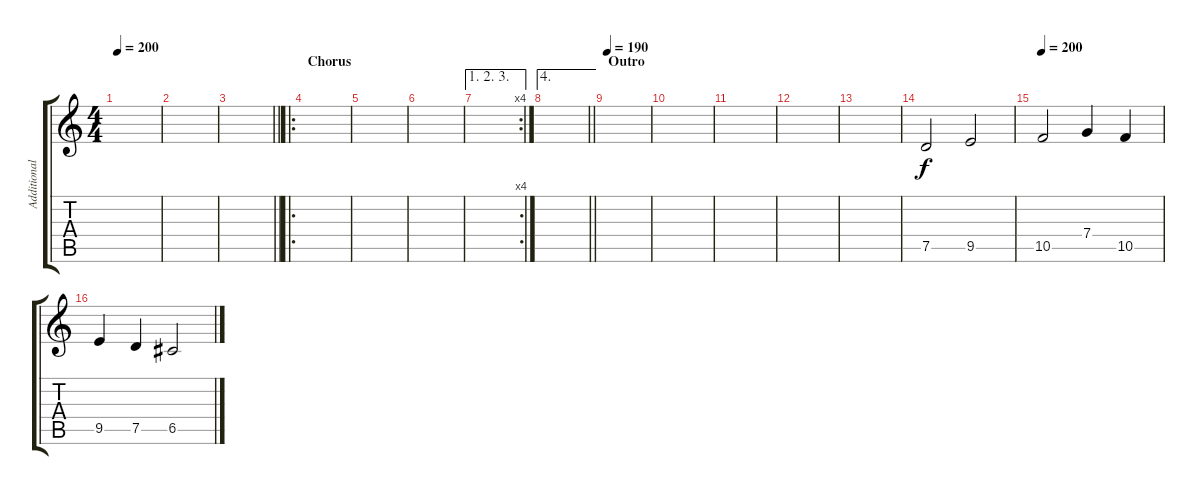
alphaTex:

\track ("Additional Guitar 1" "Additional") {instrument distortionguitar}
\staff {score tabs}
\tuning (D4 A3 F3 C3 G2 D2) {hide}
\ts (4 4)
\tempo 200
\clef g2
\ks c
|
|
\barLineRight lightlight
|
\ro
\section ("" "Chorus")
|
|
|
\ae (1 2 3)
\rc 4
|
\ae 4
\barLineRight lightlight
|
\section ("" "Outro")
\tempo 190
|
|
|
|
|
7.5.2 9.5.2 |
\tempo 200
10.5.2 7.4.4 10.5.4 |
9.5.4 7.5.4 6.5.2
